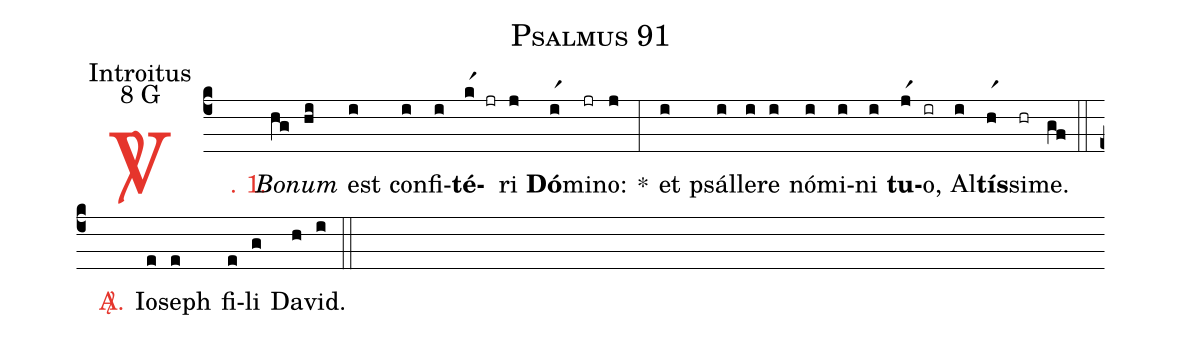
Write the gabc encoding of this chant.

name: Psalmus 91;
office-part: Introitus;
mode: 8;
mode-differentia: G;
%%
(c4)

<c><sp>V/</sp>. 1.</c>() <i>Bo</i>(hg)<i>num</i>(hi) est(i) con(i)fi(i)<b>té</b>(kr1 jr)ri(j) <b>Dó</b>(ir1)mi(jr)no:(j) *(:) et(i) psál(i)le(i)re(i) nó(i)mi(i)ni(i) <b>tu</b>(jr1)o,(ir) Al(i)<b>tís</b>(hr1)si(hr)me.(gf)

(::)

<nlba><c><sp>A/</sp>.</c>() Io</nlba>(e)seph(e) fi(e)li(g) Da(h)vid.(i)

(::)
